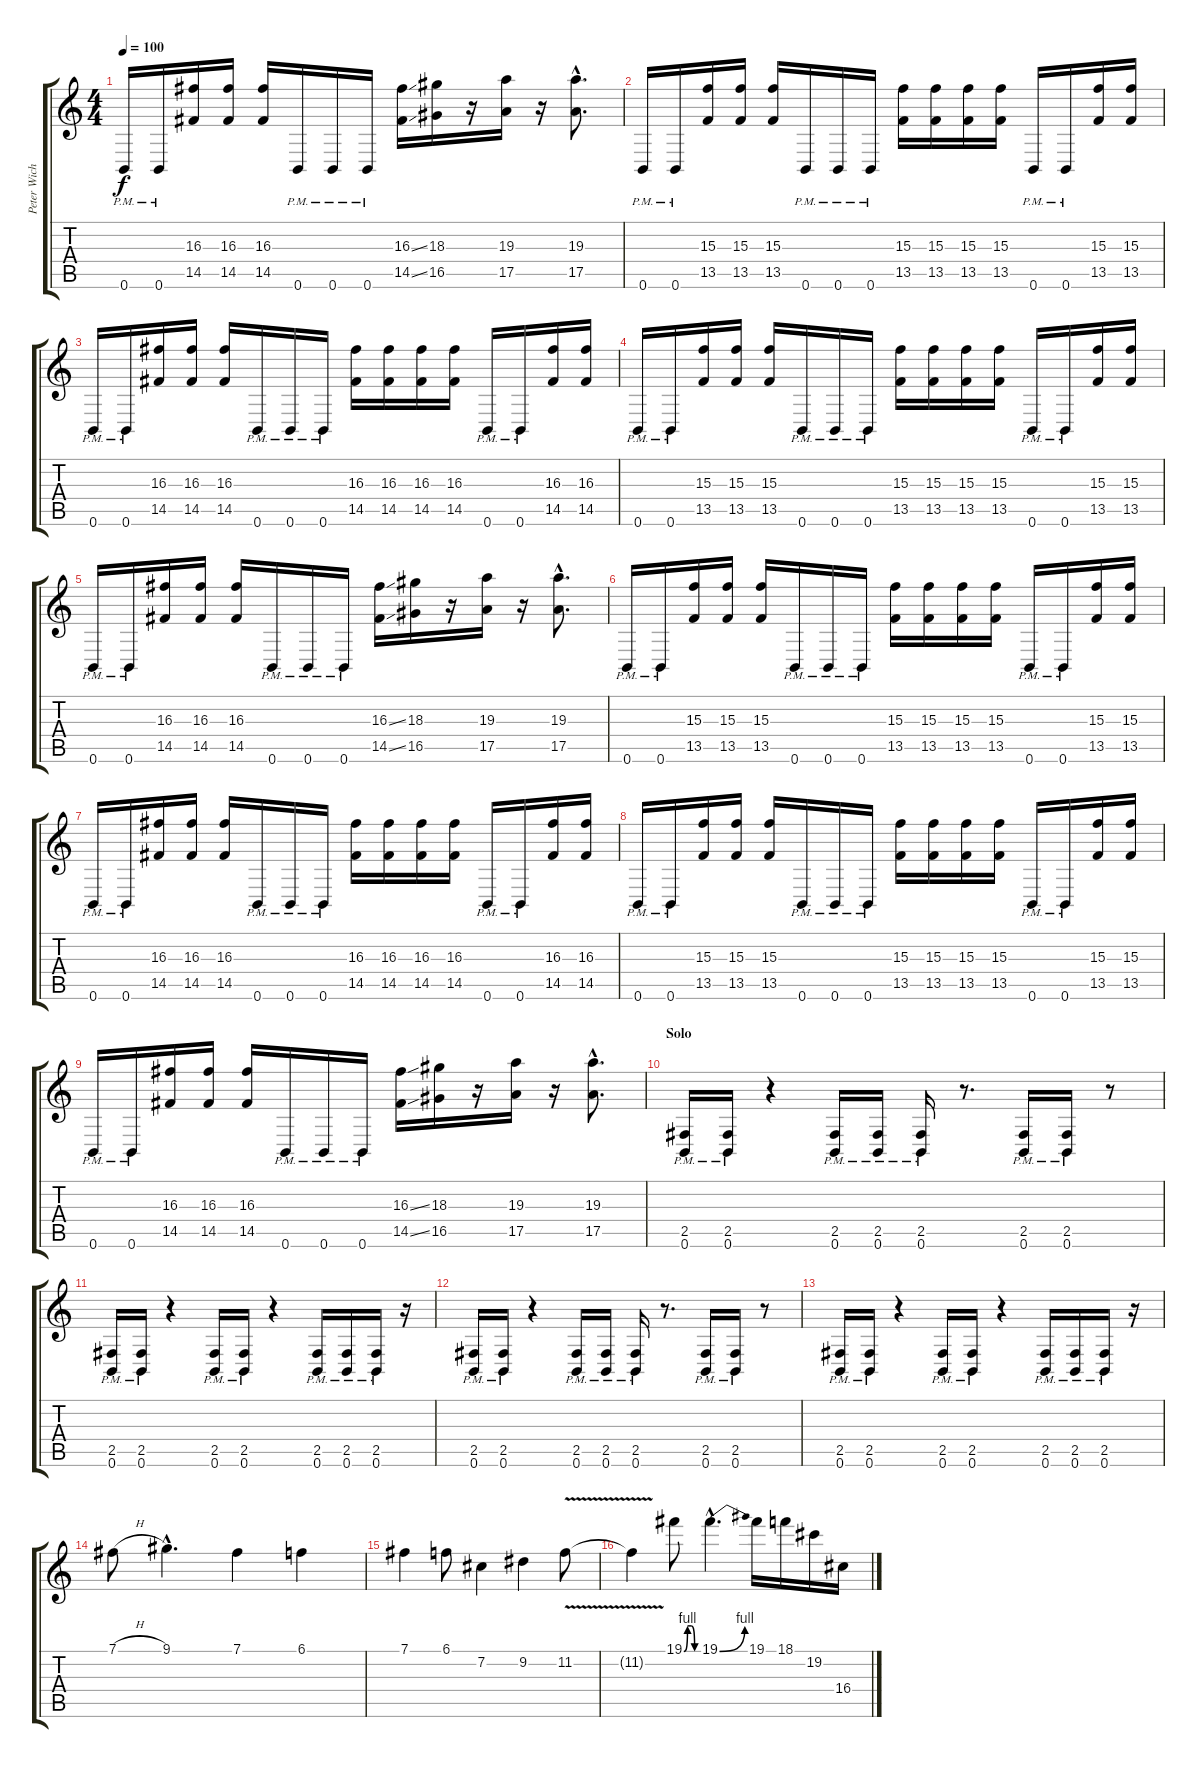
\track ("Peter Wichers" "Peter Wich") {instrument distortionguitar}
\staff {score tabs}
\tuning (B3 Gb3 D3 A2 E2 B1) {hide}
\ts (4 4)
\tempo 100
\clef g2
\ks c
0.6{pm}.16{dy f} 0.6{pm}.16 (16.3 14.5).16 (16.3 14.5).16 (16.3 14.5).16 0.6{pm}.16 0.6{pm}.16 0.6{pm}.16 (16.3{ss} 14.5{ss}).16 (18.3 16.5).16 r.16 (19.3 17.5).16 r.16 (19.3{hac} 17.5{hac}).8{d} |
0.6{pm}.16 0.6{pm}.16 (15.3 13.5).16 (15.3 13.5).16 (15.3 13.5).16 0.6{pm}.16 0.6{pm}.16 0.6{pm}.16 (15.3 13.5).16 (15.3 13.5).16 (15.3 13.5).16 (15.3 13.5).16 0.6{pm}.16 0.6{pm}.16 (15.3 13.5).16 (15.3 13.5).16 |
0.6{pm}.16 0.6{pm}.16 (16.3 14.5).16 (16.3 14.5).16 (16.3 14.5).16 0.6{pm}.16 0.6{pm}.16 0.6{pm}.16 (16.3 14.5).16 (16.3 14.5).16 (16.3 14.5).16 (16.3 14.5).16 0.6{pm}.16 0.6{pm}.16 (16.3 14.5).16 (16.3 14.5).16 |
0.6{pm}.16 0.6{pm}.16 (15.3 13.5).16 (15.3 13.5).16 (15.3 13.5).16 0.6{pm}.16 0.6{pm}.16 0.6{pm}.16 (15.3 13.5).16 (15.3 13.5).16 (15.3 13.5).16 (15.3 13.5).16 0.6{pm}.16 0.6{pm}.16 (15.3 13.5).16 (15.3 13.5).16 |
0.6{pm}.16 0.6{pm}.16 (16.3 14.5).16 (16.3 14.5).16 (16.3 14.5).16 0.6{pm}.16 0.6{pm}.16 0.6{pm}.16 (16.3{ss} 14.5{ss}).16 (18.3 16.5).16 r.16 (19.3 17.5).16 r.16 (19.3{hac} 17.5{hac}).8{d} |
0.6{pm}.16 0.6{pm}.16 (15.3 13.5).16 (15.3 13.5).16 (15.3 13.5).16 0.6{pm}.16 0.6{pm}.16 0.6{pm}.16 (15.3 13.5).16 (15.3 13.5).16 (15.3 13.5).16 (15.3 13.5).16 0.6{pm}.16 0.6{pm}.16 (15.3 13.5).16 (15.3 13.5).16 |
0.6{pm}.16 0.6{pm}.16 (16.3 14.5).16 (16.3 14.5).16 (16.3 14.5).16 0.6{pm}.16 0.6{pm}.16 0.6{pm}.16 (16.3 14.5).16 (16.3 14.5).16 (16.3 14.5).16 (16.3 14.5).16 0.6{pm}.16 0.6{pm}.16 (16.3 14.5).16 (16.3 14.5).16 |
0.6{pm}.16 0.6{pm}.16 (15.3 13.5).16 (15.3 13.5).16 (15.3 13.5).16 0.6{pm}.16 0.6{pm}.16 0.6{pm}.16 (15.3 13.5).16 (15.3 13.5).16 (15.3 13.5).16 (15.3 13.5).16 0.6{pm}.16 0.6{pm}.16 (15.3 13.5).16 (15.3 13.5).16 |
0.6{pm}.16 0.6{pm}.16 (16.3 14.5).16 (16.3 14.5).16 (16.3 14.5).16 0.6{pm}.16 0.6{pm}.16 0.6{pm}.16 (16.3{ss} 14.5{ss}).16 (18.3 16.5).16 r.16 (19.3 17.5).16 r.16 (19.3{hac} 17.5{hac}).8{d} |
\section ("" "Solo")
(2.5 0.6{pm}).16 (2.5 0.6{pm}).16 r.4 (2.5 0.6{pm}).16 (2.5 0.6{pm}).16 (2.5 0.6{pm}).16 r.8{d} (2.5 0.6{pm}).16 (2.5 0.6{pm}).16 r.8 |
(2.5 0.6{pm}).16 (2.5 0.6{pm}).16 r.4 (2.5 0.6{pm}).16 (2.5 0.6{pm}).16 r.4 (2.5 0.6{pm}).16 (2.5 0.6{pm}).16 (2.5 0.6{pm}).16 r.16 |
(2.5 0.6{pm}).16 (2.5 0.6{pm}).16 r.4 (2.5 0.6{pm}).16 (2.5 0.6{pm}).16 (2.5 0.6{pm}).16 r.8{d} (2.5 0.6{pm}).16 (2.5 0.6{pm}).16 r.8 |
(2.5 0.6{pm}).16 (2.5 0.6{pm}).16 r.4 (2.5 0.6{pm}).16 (2.5 0.6{pm}).16 r.4 (2.5 0.6{pm}).16 (2.5 0.6{pm}).16 (2.5 0.6{pm}).16 r.16 |
7.1{h}.8 9.1{hac}.4{d} 7.1.4 6.1.4 |
7.1.4 6.1.8 7.2.4 9.2.4 11.2{v}.8 |
11.2{t}.4 19.1{be (custom 0 0 15 4 30 4 45 0 60 0)}.8 19.1{be (bend 0 0 60 4) hac}.4{d} 19.1.16 18.1.16 19.2.16 16.4.16
